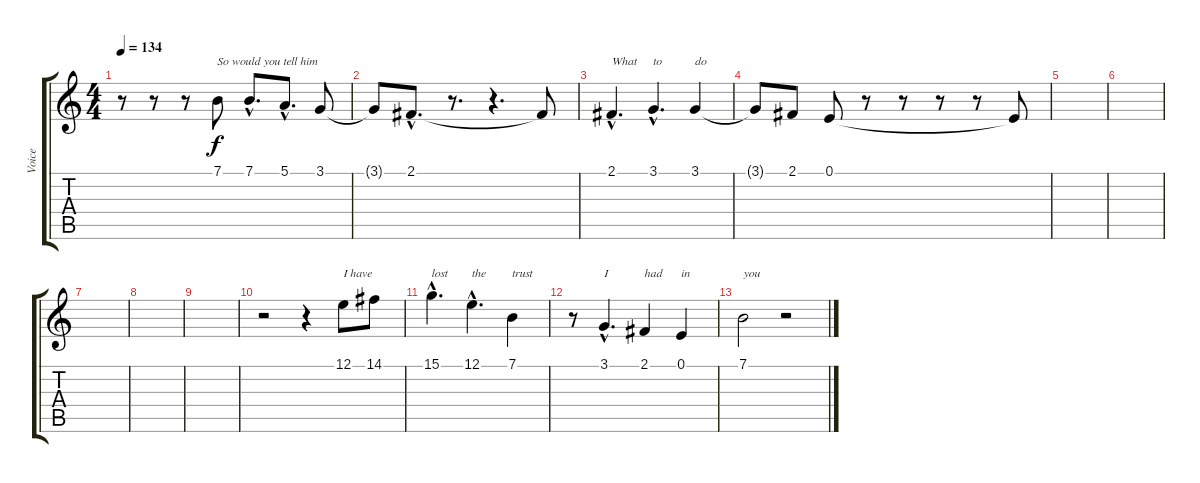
\track ("Voice" "Voice") {instrument pad1newage}
\staff {score tabs}
\tuning (E4 B3 G3 D3 A2 E2) {hide}
\ts (4 4)
\tempo 134
\clef g2
\ks c
r.8{dy f} r.8 r.8 7.1.8{txt "So would you tell him"} 7.1{hac}.8{d} 5.1{hac}.8{d} 3.1.8 |
3.1{t}.8 2.1{hac}.8{d} r.8{d} r.4{d} 2.1{t}.8 |
2.1{hac}.4{d txt "What "} 3.1{hac}.4{d txt "to"} 3.1.4{txt "do"} |
3.1{t}.8 2.1.8 0.1.8 r.8 r.8 r.8 r.8 0.1{t}.8 |
|
|
|
|
|
r.2 r.4 12.1.8{txt "I have"} 14.1.8 |
15.1{hac}.4{d txt "lost"} 12.1{hac}.4{d txt "the"} 7.1.4{txt "trust"} |
r.8 3.1{hac}.4{d txt "I"} 2.1.4{txt "had"} 0.1.4{txt "in"} |
7.1.2{txt "you"} r.2
